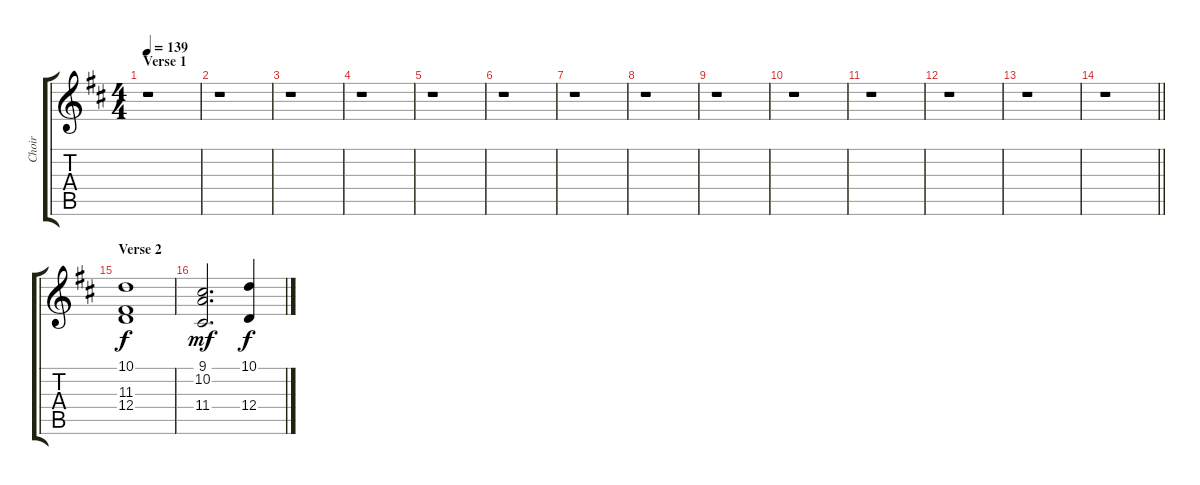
\track ("Choir" "Choir") {instrument voiceoohs}
\staff {score tabs}
\tuning (E4 B3 G3 D3 A2 E2) {hide}
\ts (4 4)
\section ("" "Verse 1")
\tempo 139
\clef g2
\ks d
r.1{dy f} |
r.1 |
r.1 |
r.1 |
r.1 |
r.1 |
r.1 |
r.1 |
r.1 |
r.1 |
r.1 |
r.1 |
r.1 |
\barLineRight lightlight
r.1 |
\section ("" "Verse 2")
(10.1 11.3 12.4).1 |
(9.1 10.2 11.4).2{d dy mf} (10.1 12.4).4{dy f}
